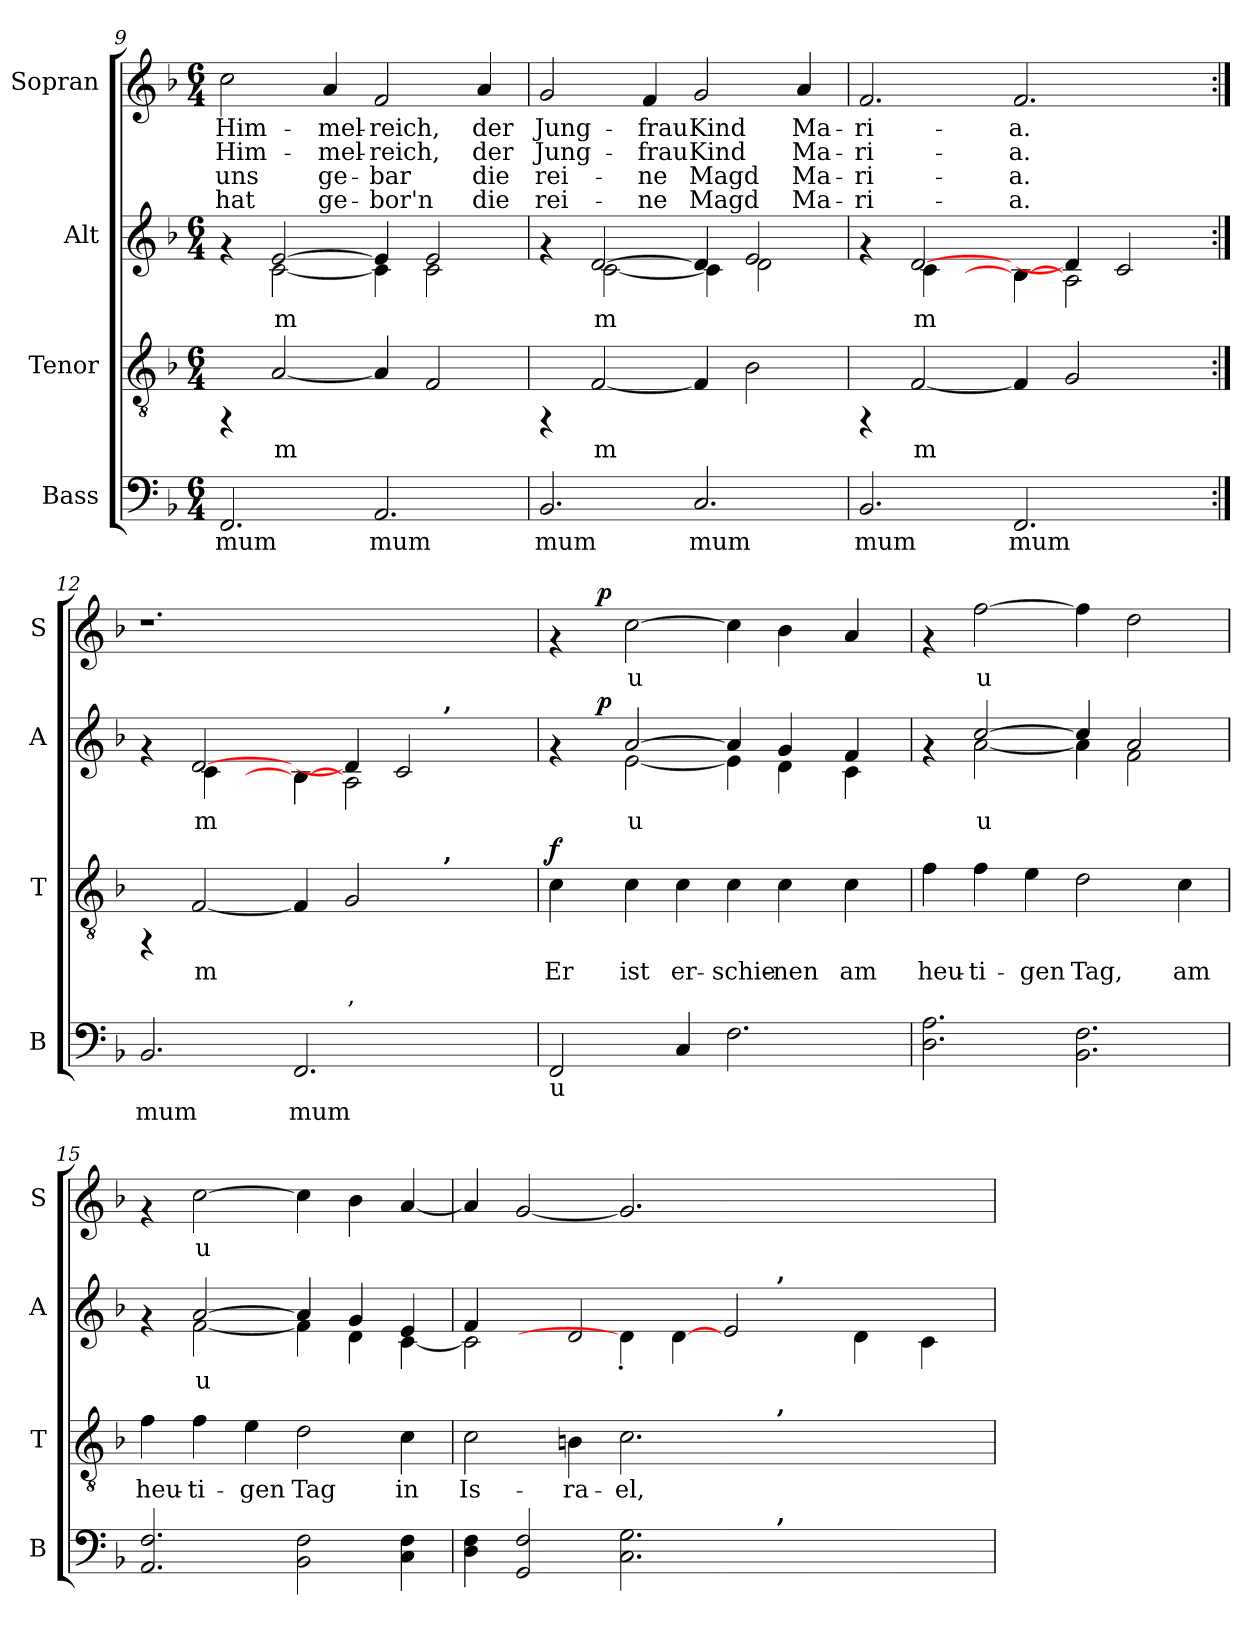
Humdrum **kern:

**kern	**text	**kern	**text	**text	**dynam	**kern	**text	**dynam	**kern	**text	**text	**text	**text	**dynam
*part4	*part4	*part3	*part3	*part3	*part3	*part2	*part2	*part2	*part1	*part1	*part1	*part1	*part1	*part1
*staff4	*staff4	*staff3	*staff3	*staff3	*staff3	*staff2	*staff2	*staff2	*staff1	*staff1	*staff1	*staff1	*staff1	*staff1
*I"Bass	*	*I"Tenor	*	*	*	*I"Alt	*	*	*I"Sopran	*	*	*	*	*
*I'B	*	*I'T	*	*	*	*I'A	*	*	*I'S	*	*	*	*	*
!!LO:PB:g=z
*clefF4	*	*clefGv2	*	*	*	*clefG2	*	*	*clefG2	*	*	*	*	*
*k[b-]	*	*k[b-]	*	*	*	*k[b-]	*	*	*k[b-]	*	*	*	*	*
*F:	*	*F:	*	*	*	*F:	*	*	*F:	*	*	*	*	*
*M6/4	*	*M6/4	*	*	*	*M6/4	*	*	*M6/4	*	*	*	*	*
=9	=9	=9	=9	=9	=9	=9	=9	=9	=9	=9	=9	=9	=9	=9
!	!LO:LY:b:cj	!	!	!	!	!	!	!	!	!LO:LY:b:rj	!LO:LY:b:rj	!LO:LY:b:rj	!LO:LY:b:rj	!
*	*	*	*	*	*	*^	*	*	*	*	*	*	*	*
2.FF/	mum	4rFF	.	.	.	4rf	4ryy	.	.	2cc\	Him-	-Him-	-uns	hat	.
!	!	!	!LO:LY:b:cj	!	!	!	!	!LO:LY:b:cj	!	!	!	!	!	!	!
.	.	[<2A/	m	.	.	[>2e/	[<2c\	m	.	.	.	.	.	.	.
!	!	!	!	!	!	!	!	!	!	!	!LO:LY:b:rj	!LO:LY:b:rj	!LO:LY:b:rj	!LO:LY:b:rj	!
.	.	.	.	.	.	.	.	.	.	4a/	mel-	-mel-	-ge-	-ge-	.
!	!LO:LY:b:cj	!	!LO:LY:b:cj	!	!	!	!	!LO:LY:b:cj	!	!	!LO:LY:b:rj	!LO:LY:b:rj	!LO:LY:b:rj	!LO:LY:b:rj	!
2.AA/	mum	4A/]	.	.	.	4e/]	4c\]	.	.	2f/	-reich,	reich,	bar	bor'n	.
!	!	!	!LO:LY:b:cj	!	!	!	!	!LO:LY:b:cj	!	!	!	!	!	!	!
.	.	2F/	.	.	.	2e/	2c\	.	.	.	.	.	.	.	.
!	!	!	!	!	!	!	!	!	!	!	!LO:LY:b:rj	!LO:LY:b:rj	!LO:LY:b:rj	!LO:LY:b:rj	!
.	.	.	.	.	.	.	.	.	.	4a/	der	der	die	die	.
=10	=10	=10	=10	=10	=10	=10	=10	=10	=10	=10	=10	=10	=10	=10	=10
!	!LO:LY:b:cj	!	!	!	!	!	!	!	!	!	!LO:LY:b:rj	!LO:LY:b:rj	!LO:LY:b:rj	!LO:LY:b:rj	!
2.BB-/	mum	4rFF	.	.	.	4rf	4ryy	.	.	2g/	Jung-	-Jung-	-rei-	-rei-	.
!	!	!	!LO:LY:b:cj	!	!	!	!	!LO:LY:b:cj	!	!	!	!	!	!	!
.	.	[<2F/	m	.	.	[>2d/	[<2c\	m	.	.	.	.	.	.	.
!	!	!	!	!	!	!	!	!	!	!	!LO:LY:b:rj	!LO:LY:b:rj	!LO:LY:b:rj	!LO:LY:b:rj	!
.	.	.	.	.	.	.	.	.	.	4f/	-frau	frau	ne	ne	.
!	!LO:LY:b:cj	!	!LO:LY:b:cj	!	!	!	!	!LO:LY:b:cj	!	!	!LO:LY:b:rj	!LO:LY:b:rj	!LO:LY:b:rj	!LO:LY:b:rj	!
2.C/	mum	4F/]	.	.	.	4d/]	4c\]	.	.	2g/	Kind	Kind	Magd	Magd	.
!	!	!	!LO:LY:b:cj	!	!	!	!	!LO:LY:b:cj	!	!	!	!	!	!	!
.	.	2B-\	.	.	.	2e/	2d\	.	.	.	.	.	.	.	.
!	!	!	!	!	!	!	!	!	!	!	!LO:LY:b:rj	!LO:LY:b:rj	!LO:LY:b:rj	!LO:LY:b:rj	!
.	.	.	.	.	.	.	.	.	.	4a/	Ma-	-Ma-	-Ma-	-Ma-	.
=11	=11	=11	=11	=11	=11	=11	=11	=11	=11	=11	=11	=11	=11	=11	=11
!	!LO:LY:b:cj	!	!	!	!	!	!	!	!	!	!LO:LY:b:rj	!LO:LY:b:rj	!LO:LY:b:rj	!LO:LY:b:rj	!
2.BB-/	mum	4rFF	.	.	.	4rf	4ryy	.	.	2.f/	-ri-	-ri-	-ri-	-ri-	.
!	!	!	!LO:LY:b:cj	!	!	!	!	!LO:LY:b:cj	!	!	!	!	!	!	!
.	.	[<2F/	m	.	.	[>2d/	4c\	m	.	.	.	.	.	.	.
.	.	.	.	.	.	.	4ryy	.	.	.	.	.	.	.	.
!	!LO:LY:b:cj	!	!LO:LY:b:cj	!	!	!	!	!LO:LY:b:cj	!	!	!	!	!	!	!
!	!	!	!	!	!	!	!	!LO:LY:b:cj	!	!	!LO:LY:b:rj	!LO:LY:b:rj	!LO:LY:b:rj	!LO:LY:b:rj	!
2.FF/	mum	4F/]	.	.	.	[<4B-\	4B-\]	.	.	2.f/	-a.	a.	a.	a.	.
!	!	!	!LO:LY:b:cj	!	!	!	!	!LO:LY:b:cj	!	!	!	!	!	!	!
.	.	2G/	.	.	.	4d/]	2A\	.	.	.	.	.	.	.	.
.	.	.	.	.	.	2c/	.	.	.	.	.	.	.	.	.
4ryy	.	4ryy	.	.	.	.	4ryy	.	.	4ryy	.	.	.	.	.
=12:|!	=12:|!	=12:|!	=12:|!	=12:|!	=12:|!	=12:|!	=12:|!	=12:|!	=12:|!	=12:|!	=12:|!	=12:|!	=12:|!	=12:|!	=12:|!
!	!LO:LY:b:cj	!	!	!	!	!	!	!	!	!	!	!	!	!	!
*	*	*^	*	*	*	*	*^	*	*	*	*	*	*	*	*
2.BB-/	mum	4rFF	1ryy	.	.	.	4rf	4ryy	1ryy	.	.	1.r	.	.	.	.	.
!	!	!	!	!LO:LY:b:cj	!LO:LY:b:cj	!	!	!	!	!LO:LY:b:cj	!	!	!	!	!	!	!
.	.	[<2F/	.	m	.	.	[>2d/	4c\	.	m	.	.	.	.	.	.	.
.	.	.	.	.	.	.	.	4ryy	.	.	.	.	.	.	.	.	.
!	!LO:LY:b:cj	!	!	!LO:LY:b:cj	!LO:LY:b:cj	!	!	!	!	!LO:LY:b:cj	!	!	!	!	!	!	!
!	!	!	!	!	!	!	!	!	!	!LO:LY:b:cj	!	!	!	!	!	!	!
2.FF/	mum	4F/]	.	.	.	.	[<4B-\	4B-\]	.	.	.	.	.	.	.	.	.
!	!	!	!	!LO:LY:b:cj	!LO:LY:b:cj	!	!	!	!	!LO:LY:b:cj	!	!	!	!	!	!	!
.	.	2G/	4ryy	.	,	.	4d/]	2A\	4ryy	.	.	.	.	.	.	.	.
.	.	.	8ryy	.	.	.	2c/	.	8ryy	.	.	.	.	.	.	.	.
.	.	.	32ryy	.	.	.	.	.	32ryy	.	.	.	.	.	.	.	.
!	!	!	!	!	!	!	!	!	!LO:TX:a:B:t=,	!	!	!	!	!	!	!	!
!	!	!	!LO:TX:a:B:t=,	!	!	!	!	!	!	!	!	!	!	!	!	!	!
.	.	.	4ryy	.	.	.	.	.	4ryy	.	.	.	.	.	.	.	.
4ryy	.	4ryy	.	.	.	.	.	4ryy	.	.	.	4ryy	.	.	.	.	.
.	.	.	16.ryy	.	.	.	.	.	16.ryy	.	.	.	.	.	.	.	.
!!LO:PB:g=z
=13	=13	=13	=13	=13	=13	=13	=13	=13	=13	=13	=13	=13	=13	=13	=13	=13	=13
!LO:TX:b:t=u	!	!	!	!	!	!	!	!	!	!	!	!	!	!	!	!	!
!	!LO:LY:b:cj	!	!	!LO:LY:b:cj	!	!LO:DY:a	!	!	!	!	!	!	!	!	!	!	!
*	*	*v	*v	*	*	*	*	*	*	*	*	*^	*	*	*	*	*
2FF/	.	4c\	Er	.	f	4rf	4ryy	8ryy	.	.	4rf	8ryy	.	.	.	.	.
.	.	.	.	.	.	.	.	32ryy	.	.	.	32ryy	.	.	.	.	.
!	!	!	!	!	!	!	!	!	!	!LO:DY:a	!	!	!	!	!	!	!LO:DY:a
.	.	.	.	.	.	.	.	1ryy	.	p	.	1ryy	.	.	.	.	p
!	!	!	!LO:LY:b:cj	!	!	!	!	!	!LO:LY:b:cj	!	!	!	!LO:LY:b:rj	!	!	!	!
.	.	4c\	ist	.	.	[>2a/	[<2e\	.	u	.	[>2cc\	.	u	.	.	.	.
!	!LO:LY:b:cj	!	!LO:LY:b:cj	!	!	!	!	!	!	!	!	!	!	!	!	!	!
4C/	.	4c\	er-	.	.	.	.	.	.	.	.	.	.	.	.	.	.
!	!LO:LY:b:cj	!	!LO:LY:b:cj	!	!	!	!	!	!LO:LY:b:cj	!	!	!	!LO:LY:b:rj	!	!	!	!
2.F\	.	4c\	-schie-	.	.	4a/]	4e\]	.	.	.	4cc\]	.	.	.	.	.	.
!	!	!	!LO:LY:b:cj	!	!	!	!	!	!LO:LY:b:cj	!	!	!	!LO:LY:b:rj	!	!	!	!
.	.	4c\	-nen	.	.	4g/	4d\	.	.	.	4b-\	.	.	.	.	.	.
.	.	.	.	.	.	.	.	4ryy	.	.	.	4ryy	.	.	.	.	.
!	!	!	!LO:LY:b:cj	!	!	!	!	!	!LO:LY:b:cj	!	!	!	!LO:LY:b:rj	!	!	!	!
.	.	4c\	am	.	.	4f/	4c\	.	.	.	4a/	.	.	.	.	.	.
.	.	.	.	.	.	.	.	16.ryy	.	.	.	16.ryy	.	.	.	.	.
=14	=14	=14	=14	=14	=14	=14	=14	=14	=14	=14	=14	=14	=14	=14	=14	=14	=14
!	!LO:LY:b:cj	!	!LO:LY:b:cj	!	!	!	!	!	!	!	!	!	!	!	!	!	!
*	*	*	*	*	*	*	*v	*v	*	*	*	*	*	*	*	*	*
*	*	*	*	*	*	*	*	*	*	*v	*v	*	*	*	*	*
2.A\ 2.D\	.	4f\	heu-	.	.	4rf	4ryy	.	.	4rf	.	.	.	.	.
!	!	!	!LO:LY:b:cj	!	!	!	!	!LO:LY:b:cj	!	!	!LO:LY:b:rj	!	!	!	!
.	.	4f\	-ti-	.	.	[>2cc/	[<2a\	u	.	[>2ff\	u	.	.	.	.
!	!	!	!LO:LY:b:cj	!	!	!	!	!	!	!	!	!	!	!	!
.	.	4e\	-gen	.	.	.	.	.	.	.	.	.	.	.	.
!	!LO:LY:b:cj	!	!LO:LY:b:cj	!	!	!	!	!LO:LY:b:cj	!	!	!LO:LY:b:rj	!	!	!	!
2.F\ 2.BB-\	.	2d\	Tag,	.	.	4cc/]	4a\]	.	.	4ff\]	.	.	.	.	.
!	!	!	!	!	!	!	!	!LO:LY:b:cj	!	!	!LO:LY:b:rj	!	!	!	!
.	.	.	.	.	.	2a/	2f\	.	.	2dd\	.	.	.	.	.
!	!	!	!LO:LY:b:cj	!	!	!	!	!	!	!	!	!	!	!	!
.	.	4c\	am	.	.	.	.	.	.	.	.	.	.	.	.
=15	=15	=15	=15	=15	=15	=15	=15	=15	=15	=15	=15	=15	=15	=15	=15
!	!LO:LY:b:cj	!	!LO:LY:b:cj	!	!	!	!	!	!	!	!	!	!	!	!
2.F/ 2.AA/	.	4f\	heu-	.	.	4rf	4ryy	.	.	4rf	.	.	.	.	.
!	!	!	!LO:LY:b:cj	!	!	!	!	!LO:LY:b:cj	!	!	!LO:LY:b:rj	!	!	!	!
.	.	4f\	-ti-	.	.	[>2a/	[<2f\	u	.	[>2cc\	u	.	.	.	.
!	!	!	!LO:LY:b:cj	!	!	!	!	!	!	!	!	!	!	!	!
.	.	4e\	-gen	.	.	.	.	.	.	.	.	.	.	.	.
!	!LO:LY:b:cj	!	!LO:LY:b:cj	!	!	!	!	!LO:LY:b:cj	!	!	!LO:LY:b:rj	!	!	!	!
2F\ 2BB-\	.	2d\	Tag	.	.	4a/]	4f\]	.	.	4cc\]	.	.	.	.	.
!	!	!	!	!	!	!	!	!LO:LY:b:cj	!	!	!LO:LY:b:rj	!	!	!	!
.	.	.	.	.	.	4g/	4d\	.	.	4b-\	.	.	.	.	.
!	!LO:LY:b:cj	!	!LO:LY:b:cj	!	!	!	!	!LO:LY:b:cj	!	!	!LO:LY:b:rj	!	!	!	!
4F\ 4C\	.	4c\	in	.	.	4e/	[<4c\	.	.	[<4a/	.	.	.	.	.
=16	=16	=16	=16	=16	=16	=16	=16	=16	=16	=16	=16	=16	=16	=16	=16
!	!LO:LY:b:cj	!	!LO:LY:b:cj	!	!	!	!	!LO:LY:b:cj	!	!	!LO:LY:b:rj	!	!	!	!
*^	*	*^	*	*	*	*	*^	*	*	*	*	*	*	*	*
4F\ 4D\	1ryy	.	2c\	1ryy	Is-	.	.	2c\]	4f/	1ryy	.	.	4a/]	.	.	.	.	.
!	!	!LO:LY:b:cj	!	!	!	!	!	!	!	!	!	!	!	!LO:LY:b:rj	!	!	!	!
2F/ 2GG/	.	.	.	.	.	.	.	.	2ryy	.	.	.	[<2g/	.	.	.	.	.
!	!	!	!	!	!LO:LY:b:cj	!	!	!	!	!	!	!	!	!	!	!	!	!
.	.	.	4Bn\	.	-ra-	.	.	2d/	.	.	.	.	.	.	.	.	.	.
!	!	!LO:LY:b:cj	!	!	!LO:LY:b:cj	!	!	!	!	!	!LO:LY:b:cj	!	!	!LO:LY:b:rj	!	!	!	!
2.G\ 2.C\	.	.	2.c\	.	-el,	.	.	.	4d'>\]	.	.	.	2.g/]	.	.	.	.	.
!	!	!	!	!	!	!	!	!	!	!	!LO:LY:b:cj	!	!	!	!	!	!	!
.	4ryy	.	.	4ryy	.	.	.	[<4d\	1ryy	4ryy	.	.	.	.	.	.	.	.
.	8ryy	.	.	8ryy	.	.	.	2e/	.	8ryy	.	.	.	.	.	.	.	.
.	32.ryy	.	.	32.ryy	.	.	.	.	.	32.ryy	.	.	.	.	.	.	.	.
!	!	!	!	!	!	!	!	!	!	!LO:TX:a:B:t=,	!	!	!	!	!	!	!	!
!	!	!	!	!LO:TX:a:B:t=,	!	!	!	!	!	!	!	!	!	!	!	!	!	!
!	!LO:TX:a:B:t=,	!	!	!	!	!	!	!	!	!	!	!	!	!	!	!	!	!
.	2ryy	.	.	2ryy	.	.	.	.	.	2ryy	.	.	.	.	.	.	.	.
2.ryy	.	.	2.ryy	.	.	.	.	.	.	.	.	.	2.ryy	.	.	.	.	.
!	!	!	!	!	!	!	!	!	!	!	!LO:LY:b:cj	!	!	!	!	!	!	!
.	.	.	.	.	.	.	.	4d\	.	.	.	.	.	.	.	.	.	.
.	4ryy	.	.	4ryy	.	.	.	.	.	4ryy	.	.	.	.	.	.	.	.
!	!	!	!	!	!	!	!	!	!	!	!LO:LY:b:cj	!	!	!	!	!	!	!
.	.	.	.	.	.	.	.	4c\	4ryy	.	.	.	.	.	.	.	.	.
.	16ryy	.	.	16ryy	.	.	.	.	.	16ryy	.	.	.	.	.	.	.	.
.	64ryy	.	.	64ryy	.	.	.	.	.	64ryy	.	.	.	.	.	.	.	.
*v	*v	*	*	*	*	*	*	*v	*v	*v	*	*	*	*	*	*	*	*
*	*	*v	*v	*	*	*	*	*	*	*	*	*	*	*	*
=	=	=	=	=	=	=	=	=	=	=	=	=	=	=
*-	*-	*-	*-	*-	*-	*-	*-	*-	*-	*-	*-	*-	*-	*-
